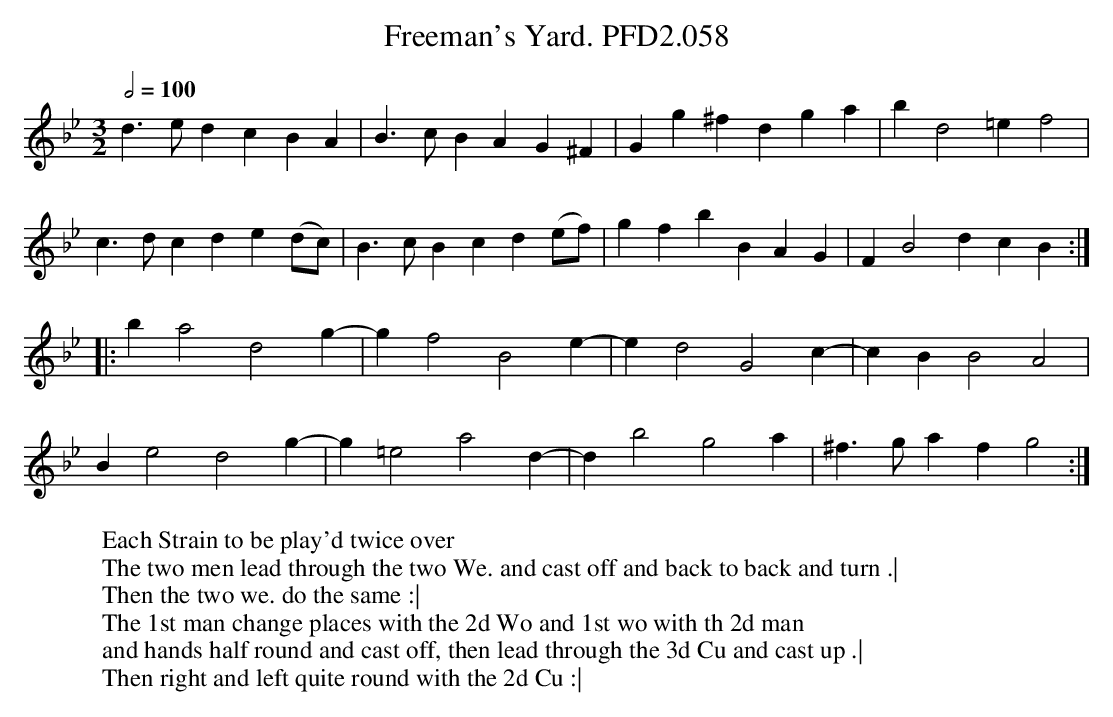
X:1
T:Freeman's Yard. PFD2.058
M:3/2
L:1/4
Q:1/2=100
W:Each Strain to be play'd twice over
W:The two men lead through the two We. and cast off and back to back and turn .|
W:Then the two we. do the same :|
W:The 1st man change places with the 2d Wo and 1st wo with th 2d man
W:and hands half round and cast off, then lead through the 3d Cu and cast up .|
W:Then right and left quite round with the 2d Cu :|
K:Bb
d>edcBA|B>cBAG^F|Gg^fdga|bd2=ef2|
c>dcde(d/c/)|B>cBcd(e/f/)|gfbBAG|FB2dcB:|
|:ba2d2g-|gf2B2e-|ed2G2c-|cBB2A2|
Be2d2g-|g=e2a2d-|db2g2a|^f>gafg2:|
